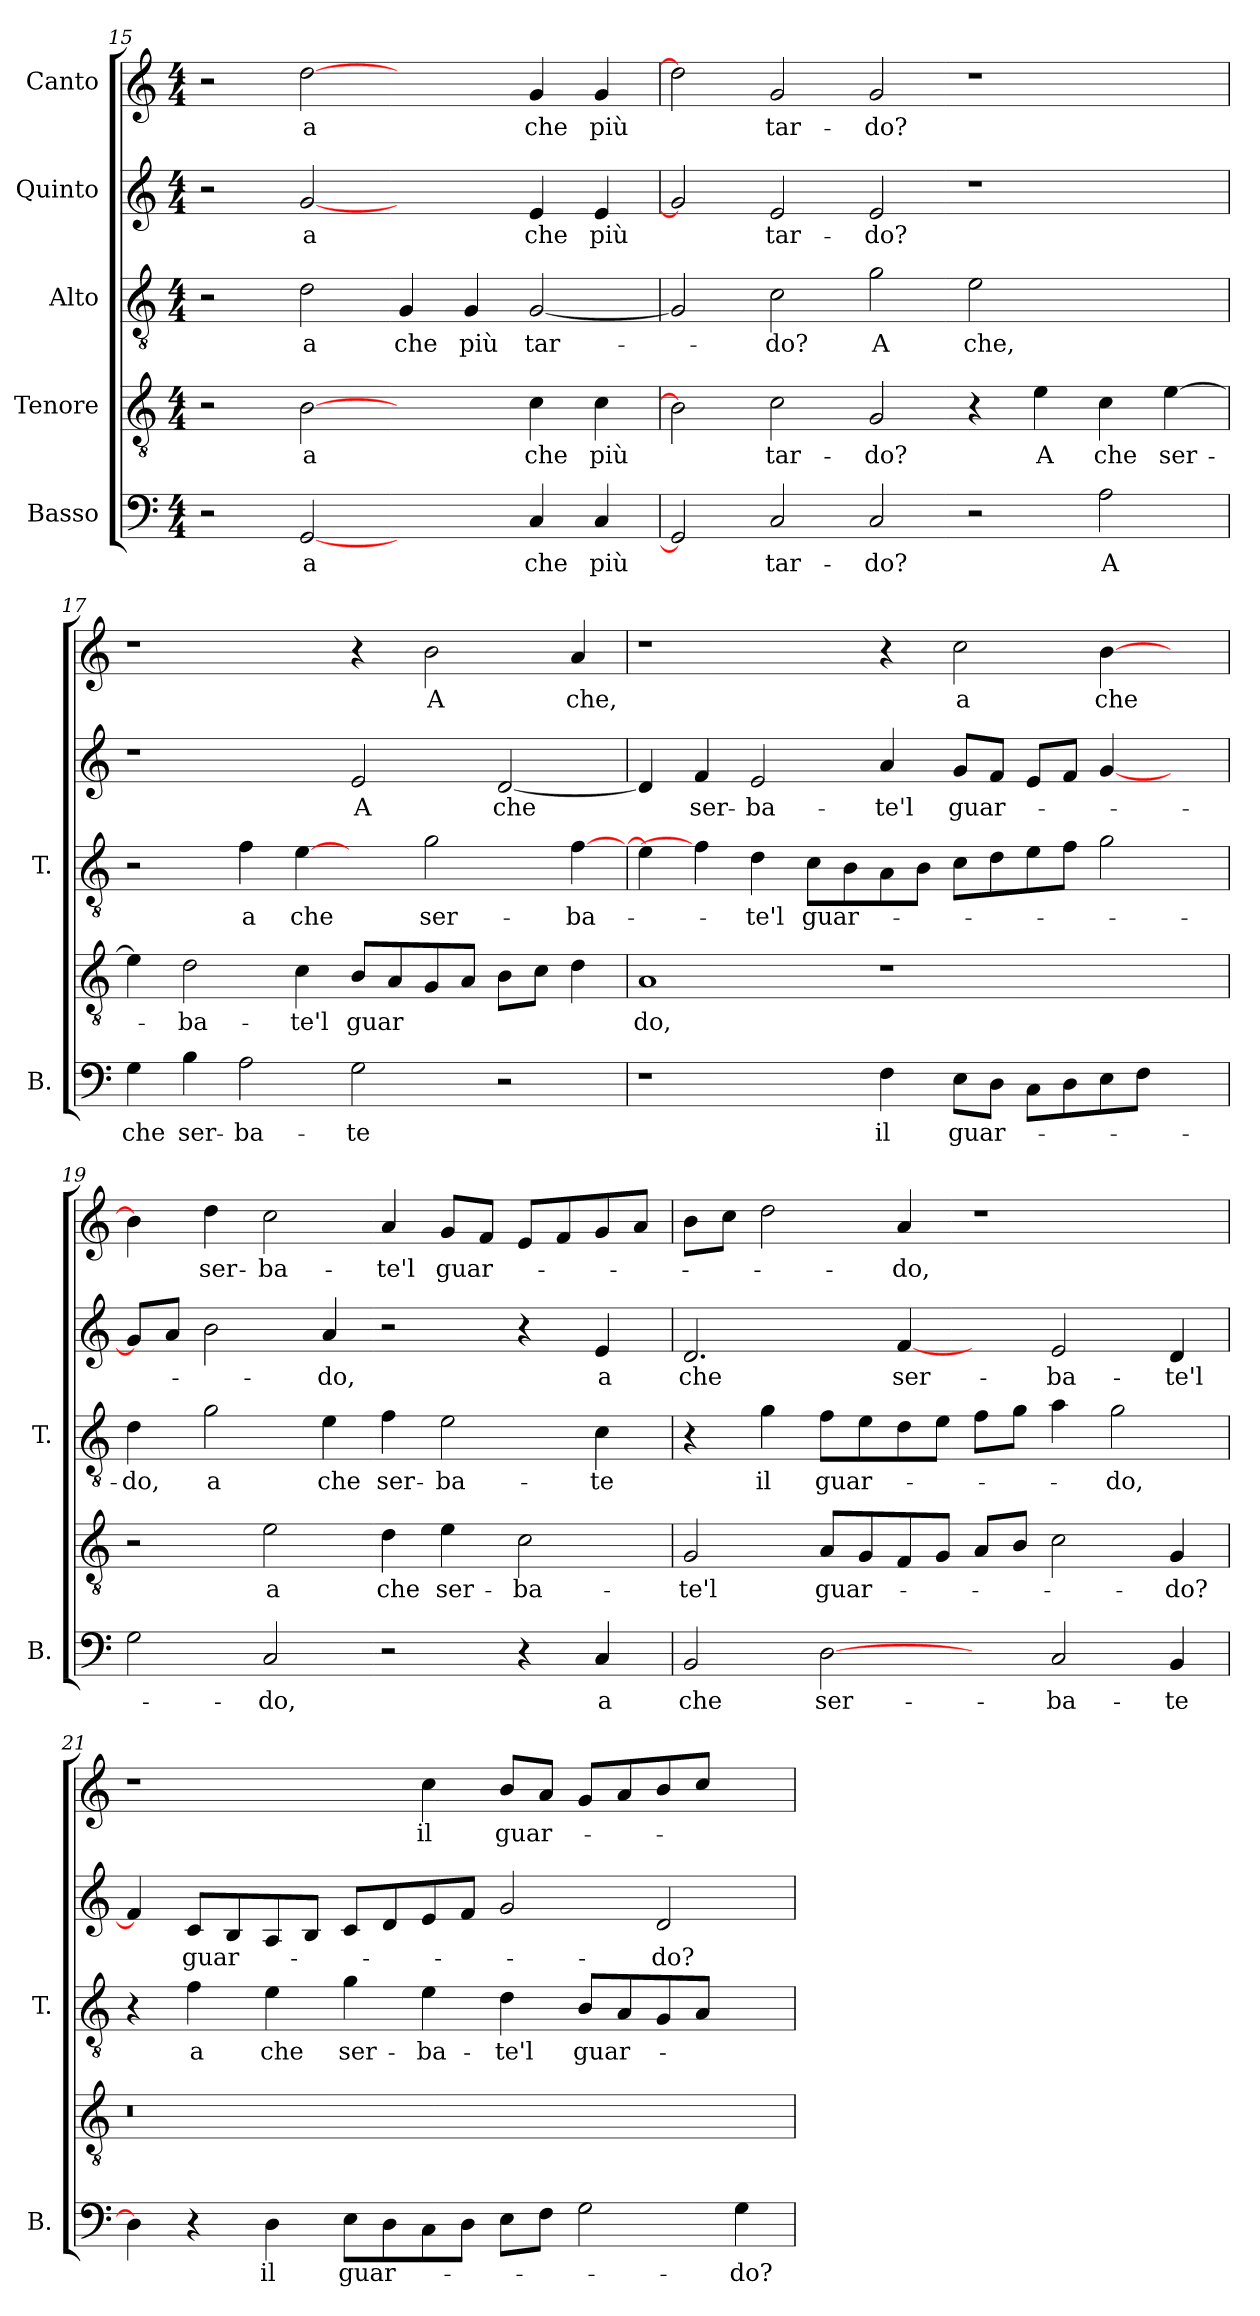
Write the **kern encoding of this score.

**kern	**text	**kern	**text	**kern	**text	**kern	**text	**kern	**text
*part5	*part5	*part4	*part4	*part3	*part3	*part2	*part2	*part1	*part1
*staff5	*staff5	*staff4	*staff4	*staff3	*staff3	*staff2	*staff2	*staff1	*staff1
*I"Basso	*	*I"Tenore	*	*I"Alto	*	*I"Quinto	*	*I"Canto	*
*I'B.	*	*	*	*I'T.	*	*	*	*	*
*clefF4	*	*clefGv2	*	*clefGv2	*	*clefG2	*	*clefG2	*
*k[]	*	*k[]	*	*k[]	*	*k[]	*	*k[]	*
*C:	*	*C:	*	*C:	*	*C:	*	*C:	*
*M4/4	*	*M4/4	*	*M4/4	*	*M4/4	*	*M4/4	*
=15	=15	=15	=15	=15	=15	=15	=15	=15	=15
2r	.	2r	.	2r	.	2r	.	2r	.
[2GG/	a	[2B\	a	2d\	a	[2g/	a	[2dd\	a
2ryy	.	2ryy	.	4G/	che	2ryy	.	2ryy	.
.	.	.	.	4G/	più	.	.	.	.
4C/	che	4c\	che	[2G/	tar-	4e/	che	4g/	che
4C/	più	4c\	più	.	.	4e/	più	4g/	più
=16	=16	=16	=16	=16	=16	=16	=16	=16	=16
2GG/]	.	2B\]	.	2G/]	.	2g/]	.	2dd\]	.
2C/	tar-	2c\	tar-	2c\	-do?	2e/	tar-	2g/	tar-
2C/	-do?	2G/	-do?	2g\	A	2e/	-do?	2g/	-do?
2r	.	4r	.	2e\	che,	1r	.	1r	.
.	.	4e\	A	.	.	.	.	.	.
2A\	A	4c\	che	2ryy	.	.	.	.	.
.	.	[4e\	ser-	.	.	.	.	.	.
=17	=17	=17	=17	=17	=17	=17	=17	=17	=17
4G\	che	4e\]	.	2r	.	1r	.	1r	.
4B\	ser-	2d\	-ba-	.	.	.	.	.	.
2A\	-ba-	.	.	4f\	a	.	.	.	.
.	.	4c\	-te'l	[4e\	che	.	.	.	.
2G\	-te	8B/L	guar	4ryy	.	2e/	A	4r	.
.	.	8A/	.	.	.	.	.	.	.
.	.	8G/	.	2g\	ser-	.	.	2b\	A
.	.	8A/J	.	.	.	.	.	.	.
2r	.	8B\L	.	.	.	[2d/	che	.	.
.	.	8c\J	.	.	.	.	.	.	.
.	.	4d\	.	[4f\	-ba-	.	.	4a/	che,
=18	=18	=18	=18	=18	=18	=18	=18	=18	=18
1r	.	1A/	do,	4e\]	.	4d/]	.	1r	.
.	.	.	.	4f\]	.	4f/	ser-	.	.
.	.	.	.	4d\	-te'l	2e/	-ba-	.	.
.	.	.	.	8c\L	guar-	.	.	.	.
.	.	.	.	8B\	.	.	.	.	.
4F\	il	1r	.	8A\	.	4a/	-te'l	4r	.
.	.	.	.	8B\J	.	.	.	.	.
8E\L	guar-	.	.	8c\L	.	8g/L	guar-	2cc\	a
8D\J	.	.	.	8d\	.	8f/J	.	.	.
8C\L	.	.	.	8e\	.	8e/L	.	.	.
8D\	.	.	.	8f\J	.	8f/J	.	.	.
8E\	.	.	.	2g\	.	[4g/	.	[4b\	che
8F\J	.	.	.	.	.	.	.	.	.
4ryy	.	4ryy	.	.	.	4ryy	.	4ryy	.
=19	=19	=19	=19	=19	=19	=19	=19	=19	=19
2G\	.	2r	.	4d\	-do,	8g/L]	.	4b\]	.
.	.	.	.	.	.	8a/J	.	.	.
.	.	.	.	2g\	a	2b\	.	4dd\	ser-
2C/	-do,	2e\	a	.	.	.	.	2cc\	-ba-
.	.	.	.	4e\	che	4a/	-do,	.	.
2r	.	4d\	che	4f\	ser-	2r	.	4a/	-te'l
.	.	4e\	ser-	2e\	-ba-	.	.	8g/L	guar-
.	.	.	.	.	.	.	.	8f/J	.
4r	.	2c\	-ba-	.	.	4r	.	8e/L	.
.	.	.	.	.	.	.	.	8f/	.
4C/	a	.	.	4c\	-te	4e/	a	8g/	.
.	.	.	.	.	.	.	.	8a/J	.
=20	=20	=20	=20	=20	=20	=20	=20	=20	=20
2BB/	che	2G/	-te'l	4r	.	2.d/	che	8b\L	.
.	.	.	.	.	.	.	.	8cc\J	.
.	.	.	.	4g\	il	.	.	2dd\	.
[2D\	ser-	8A/L	guar-	8f\L	guar-	.	.	.	.
.	.	8G/	.	8e\	.	.	.	.	.
.	.	8F/	.	8d\	.	[4f/	ser-	4a/	-do,
.	.	8G/J	.	8e\J	.	.	.	.	.
4ryy	.	8A/L	.	8f\L	.	4ryy	.	1r	.
.	.	8B/J	.	8g\J	.	.	.	.	.
2C/	-ba-	2c\	.	4a\	.	2e/	-ba-	.	.
.	.	.	.	2g\	-do,	.	.	.	.
4BB/	-te	4G/	-do?	.	.	4d/	-te'l	.	.
=21	=21	=21	=21	=21	=21	=21	=21	=21	=21
!	!	!LO:N:vis=0	!	!	!	!	!	!	!
4D\]	.	1r	.	4r	.	4f/]	.	1r	.
4r	.	.	.	4f\	a	8c/L	guar-	.	.
.	.	.	.	.	.	8B/	.	.	.
4D\	il	.	.	4e\	che	8A/	.	.	.
.	.	.	.	.	.	8B/J	.	.	.
8E\L	guar-	.	.	4g\	ser-	8c/L	.	.	.
8D\	.	.	.	.	.	8d/	.	.	.
8C\	.	1ryy	.	4e\	-ba-	8e/	.	4cc\	il
8D\J	.	.	.	.	.	8f/J	.	.	.
8E\L	.	.	.	4d\	-te'l	2g/	.	8b/L	guar-
8F\J	.	.	.	.	.	.	.	8a/J	.
2G\	.	.	.	8B/L	guar-	.	.	8g/L	.
.	.	.	.	8A/	.	.	.	8a/	.
.	.	.	.	8G/	.	2d/	-do?	8b/	.
.	.	.	.	8A/J	.	.	.	8cc/J	.
4G\	-do?	4ryy	.	4ryy	.	.	.	4ryy	.
=	=	=	=	=	=	=	=	=	=
*-	*-	*-	*-	*-	*-	*-	*-	*-	*-
